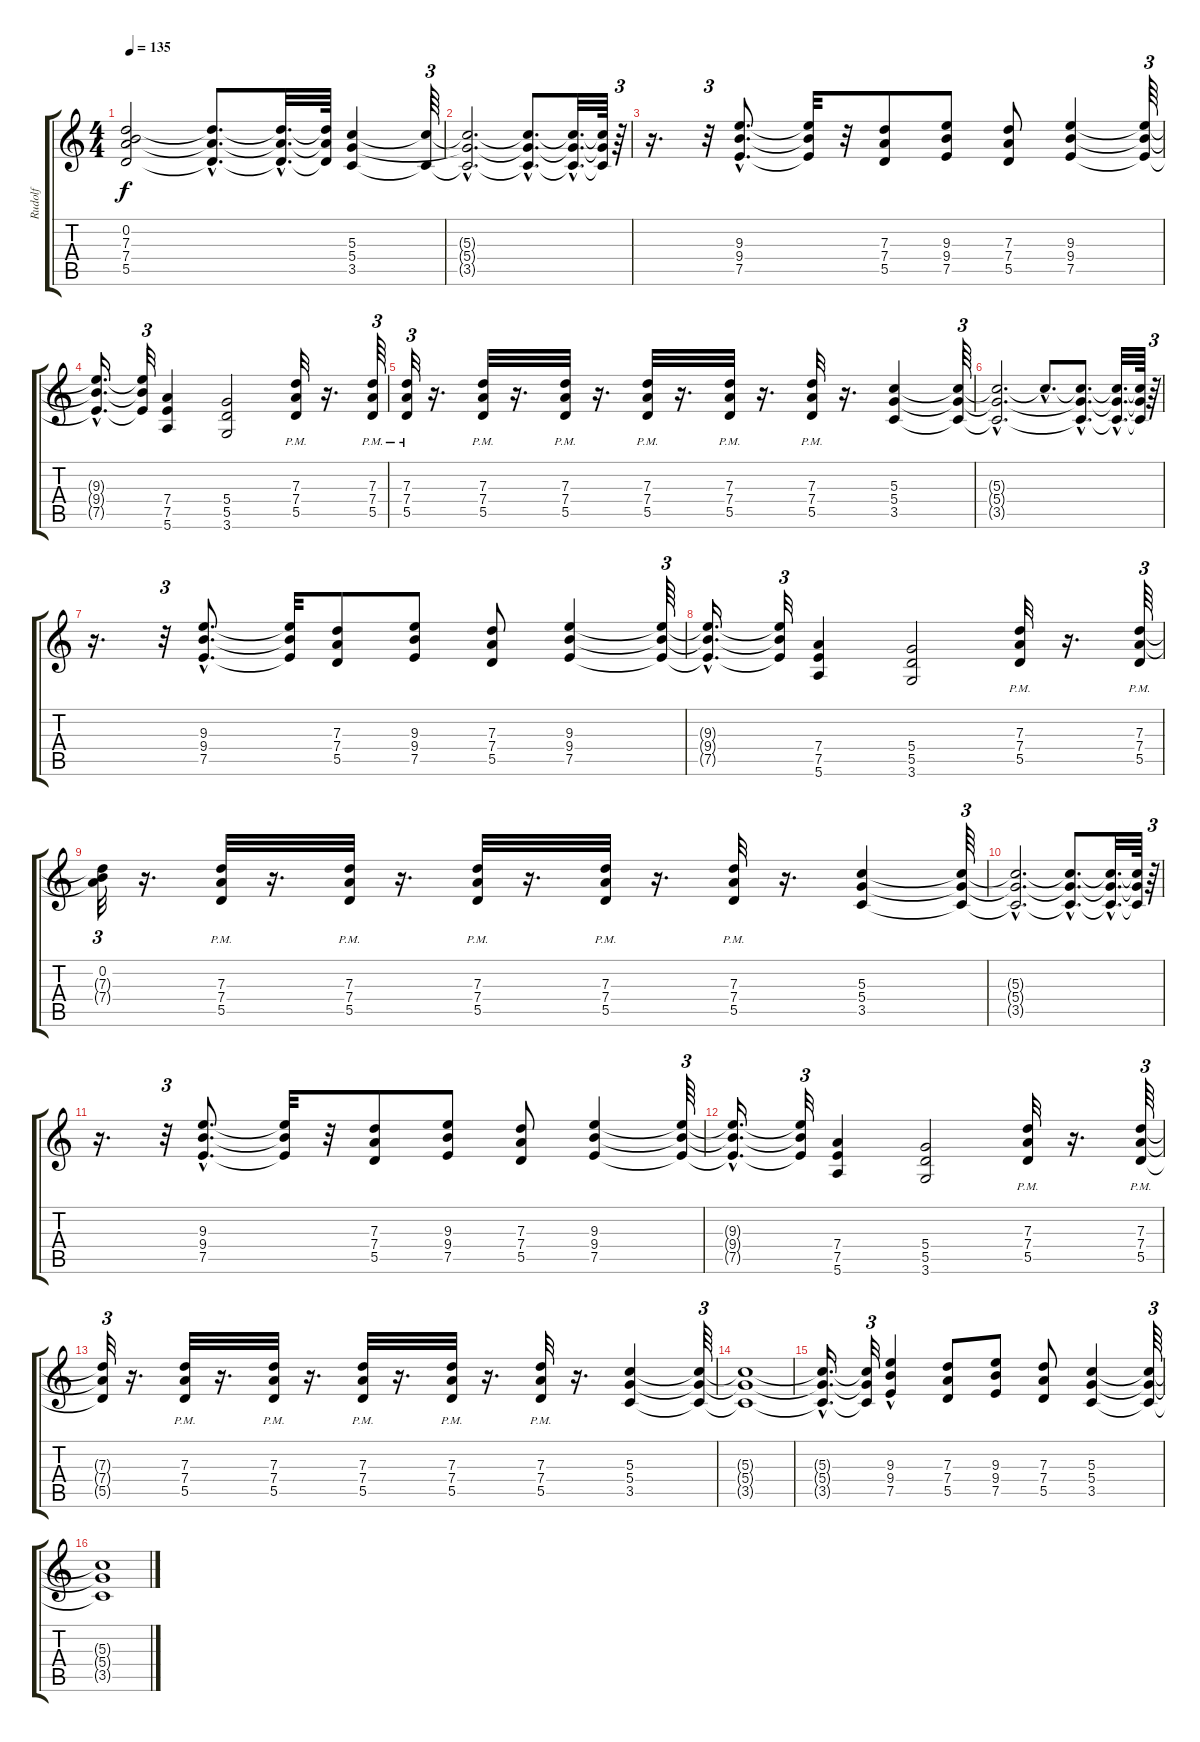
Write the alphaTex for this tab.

\track ("Rudolf" "Rudolf") {instrument overdrivenguitar}
\staff {score tabs}
\tuning (E4 B3 G3 D3 A2 E2) {hide}
\ts (4 4)
\tempo 135
\clef g2
\ks c
(0.2{t} 7.3{t} 7.4{t} 5.5{t}).2{dy f} (7.3{hac t} 7.4{hac t} 5.5{hac t}).8{d} (7.3{hac t} 7.4{hac t} 5.5{hac t}).32{d} (7.3{t} 7.4{t} 5.5{t}).64 (5.3 5.4 3.5).4 (5.3{t} 3.5{t}).64{tu (3 2)} |
(5.3{hac t} 5.4{hac t} 3.5{hac t}).2{d} (5.3{hac t} 5.4{hac t} 3.5{hac t}).8{d} (5.3{hac t} 5.4{hac t} 3.5{hac t}).32{d} (5.3{t} 5.4{t} 3.5{t}).64 r.64{tu (3 2)} |
r.16{d} r.32{tu (3 2)} (9.3{hac} 9.4{hac} 7.5{hac}).8{d} (9.3{t} 9.4{t} 7.5{t}).32 r.32 (7.3 7.4 5.5).8 (9.3 9.4 7.5).8 (7.3 7.4 5.5).8 (9.3 9.4 7.5).4 (9.3{t} 9.4{t} 7.5{t}).64{tu (3 2)} |
(9.3{hac t} 9.4{t} 7.5{hac t}).16{d} (9.3{t} 9.4{t} 7.5{t}).32{tu (3 2)} (7.4 7.5 5.6).4 (5.4 5.5 3.6).2 (7.3 7.4{pm} 5.5).32 r.16{d} (7.3 7.4{pm} 5.5).64{tu (3 2)} |
(7.3 7.4{pm} 5.5).32{tu (3 2)} r.16{d} (7.3 7.4{pm} 5.5).32 r.16{d} (7.3 7.4{pm} 5.5).32 r.16{d} (7.3 7.4{pm} 5.5).32 r.16{d} (7.3 7.4{pm} 5.5).32 r.16{d} (7.3 7.4{pm} 5.5).32 r.16{d} (5.3 5.4 3.5).4 (5.3{t} 5.4{t} 3.5{t}).64{tu (3 2)} |
(5.3{hac t} 5.4{hac t} 3.5{hac t}).2{d} 5.3{hac t}.8{d} (5.3{hac t} 5.4{hac t} 3.5{hac t}).8{d} (5.3{hac t} 5.4{hac t} 3.5{hac t}).32{d} (5.3{t} 5.4{t} 3.5{t}).64 r.64{tu (3 2)} |
r.16{d} r.32{tu (3 2)} (9.3{hac} 9.4{hac} 7.5{hac}).8{d} (9.3{t} 9.4{t} 7.5{t}).32 (7.3 7.4 5.5).8 (9.3 9.4 7.5).8 (7.3 7.4 5.5).8 (9.3 9.4 7.5).4 (9.3{t} 9.4{t} 7.5{t}).64{tu (3 2)} |
(9.3{hac t} 9.4{t} 7.5{hac t}).16{d} (9.3{t} 9.4{t} 7.5{t}).32{tu (3 2)} (7.4 7.5 5.6).4 (5.4 5.5 3.6).2 (7.3 7.4{pm} 5.5).32 r.16{d} (7.3 7.4{pm} 5.5).64{tu (3 2)} |
(0.2 7.3{t} 7.4{t}).32{tu (3 2)} r.16{d} (7.3 7.4{pm} 5.5).32 r.16{d} (7.3 7.4{pm} 5.5).32 r.16{d} (7.3 7.4{pm} 5.5).32 r.16{d} (7.3 7.4{pm} 5.5).32 r.16{d} (7.3 7.4{pm} 5.5).32 r.16{d} (5.3 5.4 3.5).4 (5.3{t} 5.4{t} 3.5{t}).64{tu (3 2)} |
(5.3{hac t} 5.4{hac t} 3.5{hac t}).2{d} (5.3{hac t} 5.4{hac t} 3.5{hac t}).8{d} (5.3{hac t} 5.4{hac t} 3.5{hac t}).32{d} (5.3{t} 5.4{t} 3.5{t}).64 r.64{tu (3 2)} |
r.16{d} r.32{tu (3 2)} (9.3{hac} 9.4{hac} 7.5{hac}).8{d} (9.3{t} 9.4{t} 7.5{t}).32 r.32 (7.3 7.4 5.5).8 (9.3 9.4 7.5).8 (7.3 7.4 5.5).8 (9.3 9.4 7.5).4 (9.3{t} 9.4{t} 7.5{t}).64{tu (3 2)} |
(9.3{hac t} 9.4{t} 7.5{hac t}).16{d} (9.3{t} 9.4{t} 7.5{t}).32{tu (3 2)} (7.4 7.5 5.6).4 (5.4 5.5 3.6).2 (7.3 7.4{pm} 5.5).32 r.16{d} (7.3 7.4{pm} 5.5).64{tu (3 2)} |
(7.3{t} 7.4{t} 5.5{t}).32{tu (3 2)} r.16{d} (7.3 7.4{pm} 5.5).32 r.16{d} (7.3 7.4{pm} 5.5).32 r.16{d} (7.3 7.4{pm} 5.5).32 r.16{d} (7.3 7.4{pm} 5.5).32 r.16{d} (7.3 7.4{pm} 5.5).32 r.16{d} (5.3 5.4 3.5).4 (5.3{t} 5.4{t} 3.5{t}).64{tu (3 2)} |
(5.3{t} 5.4{t} 3.5{t}).1 |
(5.3{hac t} 5.4{hac t} 3.5{hac t}).16{d} (5.3{t} 5.4{t} 3.5{t}).32{tu (3 2)} (9.3 9.4{hac} 7.5).4 (7.3 7.4 5.5).8 (9.3 9.4 7.5).8 (7.3 7.4 5.5).8 (5.3 5.4 3.5).4 (5.3{t} 5.4{t} 3.5{t}).64{tu (3 2)} |
(5.3{t} 5.4{t} 3.5{t}).1
